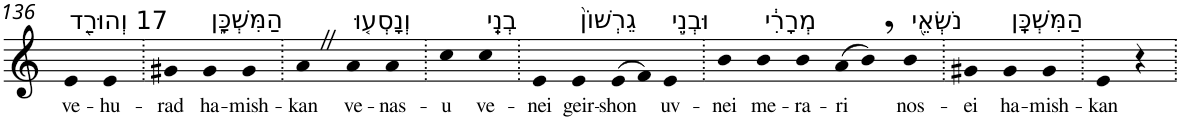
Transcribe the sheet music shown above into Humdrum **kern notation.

**kern	**text
*part1	*part1
*staff1	*staff1
*I"Piano	*
*I'Pno	*
!!LO:PB:g=z
*clefG2	*
*k[]	*
=136	=136
!LO:TX:a:t=17 וְהוּרַ֖ד	!
!	!LO:LY:b
4e	ve-
!	!LO:LY:b
4e	-hu-
=137.	=137.
!	!LO:LY:b
4g#X	-rad
!LO:TX:a:t=הַמִּשְׁכָּ֑ן	!
!	!LO:LY:b
4g#	ha-
!	!LO:LY:b
4g#	-mish-
=138.	=138.
!	!LO:LY:b
4aZ	-kan
!LO:TX:a:t=וְנָסְע֤וּ	!
!	!LO:LY:b
4a	ve-
!	!LO:LY:b
4a	-nas-
=139.	=139.
!	!LO:LY:b
4cc	-u
!LO:TX:a:t=בְנֵֽי	!
!	!LO:LY:b
4cc	ve-
=140.	=140.
!	!LO:LY:b
4e	-nei
!LO:TX:a:t=גֵרְשׁוֹן֙	!
!	!LO:LY:b
4e	geir-
!	!LO:LY:b
(>8e	-shon
8f)	.
!LO:TX:a:t=וּבְנֵ֣י	!
!	!LO:LY:b
4e	uv-
=141.	=141.
!	!LO:LY:b
4b	-nei
!LO:TX:a:t=מְרָרִ֔י	!
!	!LO:LY:b
4b	me-
!	!LO:LY:b
4b	-ra-
!	!LO:LY:b
(>8a	-ri
8b,)	.
!LO:TX:a:t=נֹשְׂאֵ֖י	!
!	!LO:LY:b
4b	nos-
=142.	=142.
!	!LO:LY:b
4g#X	-ei
!LO:TX:a:t=הַמִּשְׁכָּֽן	!
!	!LO:LY:b
4g#	ha-
!	!LO:LY:b
4g#	-mish-
=143.	=143.
!	!LO:LY:b
4e	-kan
4r	.
=.	=.
*-	*-
